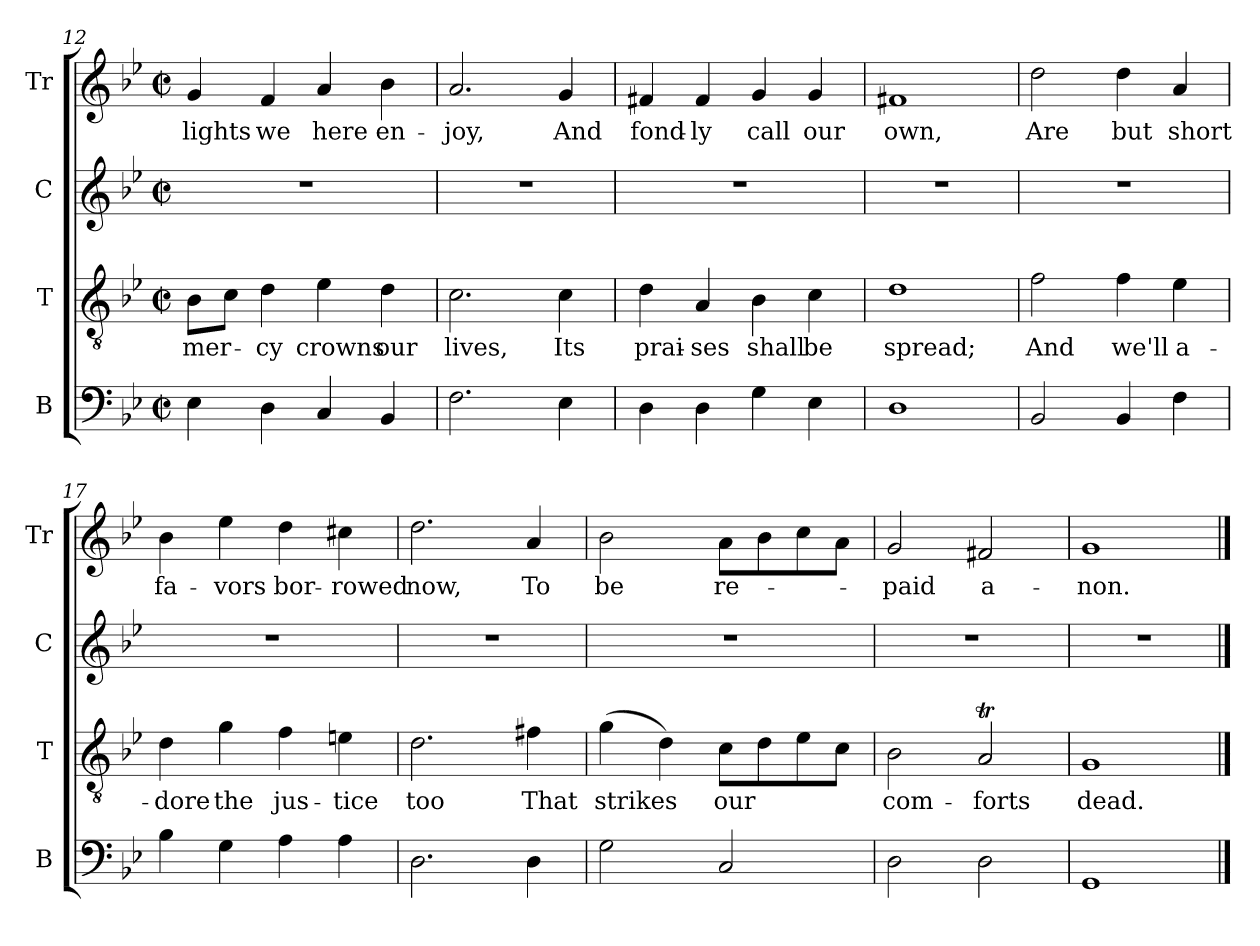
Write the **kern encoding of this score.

**kern	**kern	**text	**kern	**kern	**text
*part4	*part3	*part3	*part2	*part1	*part1
*staff4	*staff3	*staff3	*staff2	*staff1	*staff1
*I"B	*I"T	*	*I"C	*I"Tr	*
*I'B	*I'T	*	*I'C	*I'Tr	*
*clefF4	*clefGv2	*	*clefG2	*clefG2	*
*k[b-e-]	*k[b-e-]	*	*k[b-e-]	*k[b-e-]	*
*M2/2	*M2/2	*	*M2/2	*M2/2	*
*met(c|)	*met(c|)	*	*met(c|)	*met(c|)	*
=12	=12	=12	=12	=12	=12
!	!	!LO:LY:b	!	!	!LO:LY:b
4E-!\	8B-!\L	mer-	1r	4g!/	-lights
.	8c!\J	.	.	.	.
!	!	!LO:LY:b	!	!	!LO:LY:b
4D!\	4d!\	-cy	.	4f!/	we
!	!	!LO:LY:b	!	!	!LO:LY:b
4C!/	4e-!\	crowns	.	4a!/	here
!	!	!LO:LY:b	!	!	!LO:LY:b
4BB-!/	4d!\	our	.	4b-!\	en-
=13	=13	=13	=13	=13	=13
!	!	!LO:LY:b	!	!	!LO:LY:b
2.F!\	2.c!\	lives,	1r	2.a!/	-joy,
!	!	!LO:LY:b	!	!	!LO:LY:b
4E-!\	4c!\	Its	.	4g!/	And
=14	=14	=14	=14	=14	=14
!	!	!LO:LY:b	!	!	!LO:LY:b
4D!\	4d!\	prai-	1r	4f#X!/	fond-
!	!	!LO:LY:b	!	!	!LO:LY:b
4D!\	4A!/	-ses	.	4f#!/	-ly
!	!	!LO:LY:b	!	!	!LO:LY:b
4G!\	4B-!\	shall	.	4g!/	call
!	!	!LO:LY:b	!	!	!LO:LY:b
4E-!\	4c!\	be	.	4g!/	our
=15	=15	=15	=15	=15	=15
!	!	!LO:LY:b	!	!	!LO:LY:b
1D!	1d!	spread;	1r	1f#X!	own,
=16	=16	=16	=16	=16	=16
!	!	!LO:LY:b	!	!	!LO:LY:b
2BB-!/	2f!\	And	1r	2dd!\	Are
!	!	!LO:LY:b	!	!	!LO:LY:b
4BB-!/	4f!\	we'll	.	4dd!\	but
!	!	!LO:LY:b	!	!	!LO:LY:b
4F!\	4e-!\	a-	.	4a!/	short
=17	=17	=17	=17	=17	=17
!	!	!LO:LY:b	!	!	!LO:LY:b
4B-!\	4d!\	-dore	1r	4b-!\	fa-
!	!	!LO:LY:b	!	!	!LO:LY:b
4G!\	4g!\	the	.	4ee-!\	-vors
!	!	!LO:LY:b	!	!	!LO:LY:b
4A!\	4f!\	jus-	.	4dd!\	bor-
!	!	!LO:LY:b	!	!	!LO:LY:b
4A!\	4en!\	-tice	.	4cc#X!\	-rowed
=18	=18	=18	=18	=18	=18
!	!	!LO:LY:b	!	!	!LO:LY:b
2.D!\	2.d!\	too	1r	2.dd!\	now,
!	!	!LO:LY:b	!	!	!LO:LY:b
4D!\	4f#X!\	That	.	4a!/	To
=19	=19	=19	=19	=19	=19
!	!	!LO:LY:b	!	!	!LO:LY:b
2G!\	(>4g!\	strikes	1r	2b-!\	be
.	4d!\)	.	.	.	.
!	!	!LO:LY:b	!	!	!LO:LY:b
2C!/	8c!\L	our	.	8a!\L	re-
.	8d!\	.	.	8b-!\	.
.	8e-!\	.	.	8cc!\	.
.	8c!\J	.	.	8a!\J	.
=20	=20	=20	=20	=20	=20
!	!	!LO:LY:b	!	!	!LO:LY:b
2D!\	2B-!\	com-	1r	2g!/	-paid
!	!	!LO:LY:b	!	!	!LO:LY:b
2D!\	2At!/	-forts	.	2f#X!/	a-
=21	=21	=21	=21	=21	=21
!	!	!LO:LY:b	!	!	!LO:LY:b
1GG!	1G!	dead.	1r	1g!	-non.
==	==	==	==	==	==
*-	*-	*-	*-	*-	*-
